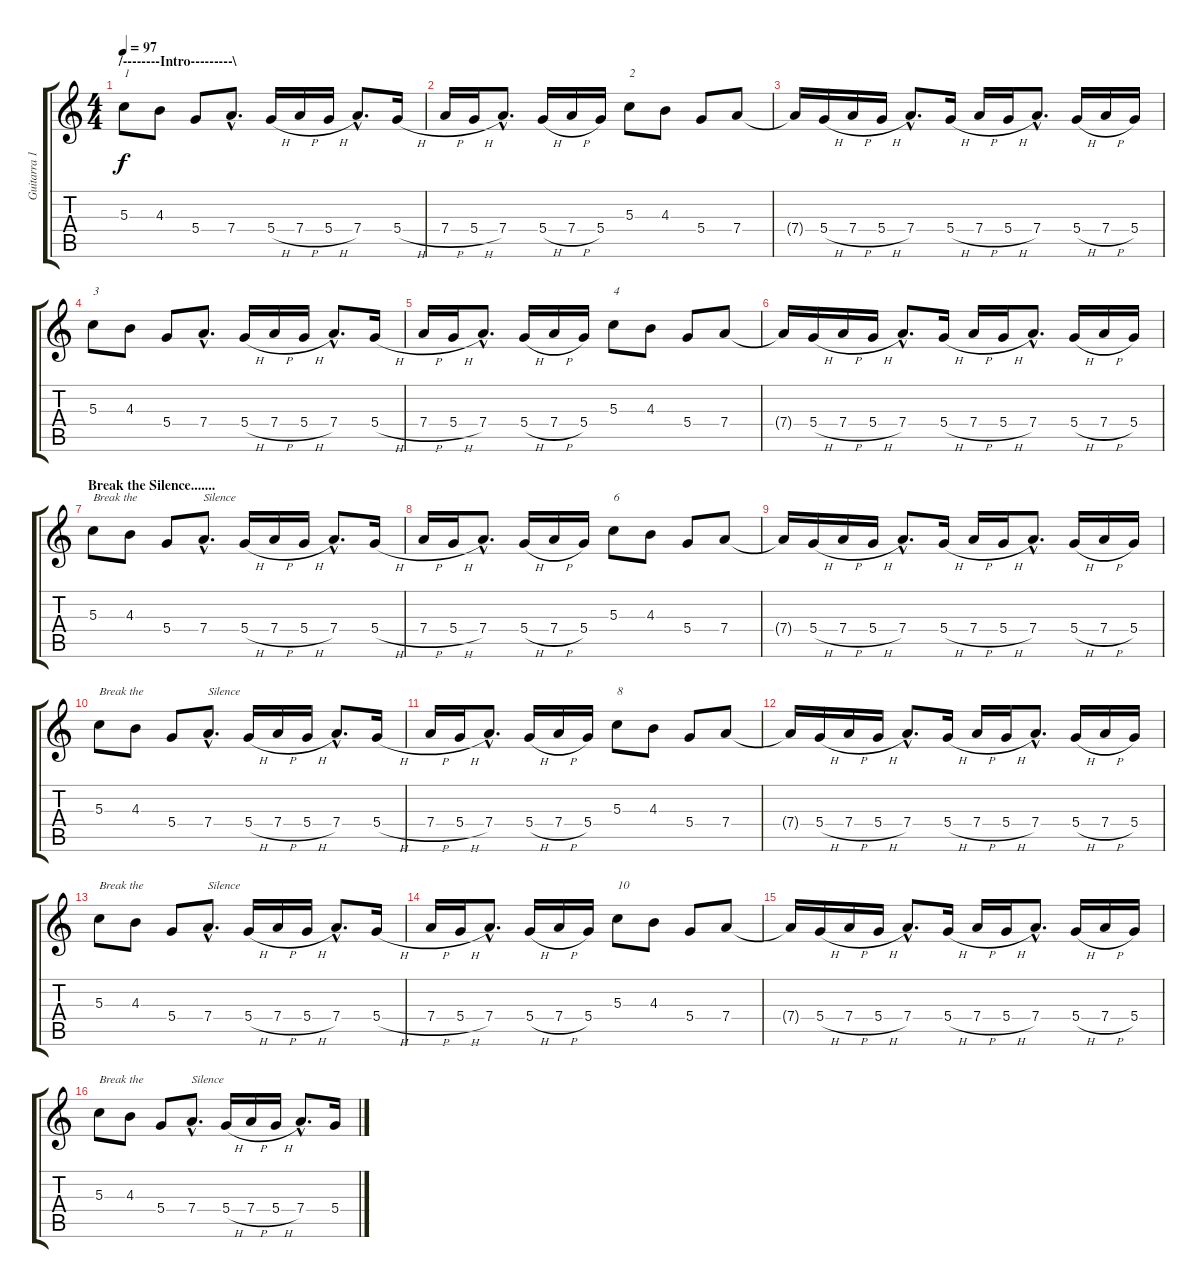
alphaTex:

\track ("Guitarra 1" "Guitarra 1") {instrument electricguitarclean}
\staff {score tabs}
\tuning (E4 B3 G3 D3 A2 E2) {hide}
\ts (4 4)
\section ("" "/--------Intro---------\\")
\tempo 97
\clef g2
\ks c
5.3.8{txt "1" dy f instrument electricguitarclean} 4.3.8 5.4.8 7.4{hac}.8{d} 5.4{h}.16 7.4{h}.16 5.4{h}.16 7.4{hac}.8{d} 5.4{h}.16 |
7.4{h}.16 5.4{h}.16 7.4{hac}.8{d} 5.4{h}.16 7.4{h}.16 5.4.16 5.3.8{txt "2"} 4.3.8 5.4.8 7.4.8 |
7.4{t}.16 5.4{h}.16 7.4{h}.16 5.4{h}.16 7.4{hac}.8{d} 5.4{h}.16 7.4{h}.16 5.4{h}.16 7.4{hac}.8{d} 5.4{h}.16 7.4{h}.16 5.4.16 |
5.3.8{txt "3"} 4.3.8 5.4.8 7.4{hac}.8{d} 5.4{h}.16 7.4{h}.16 5.4{h}.16 7.4{hac}.8{d} 5.4{h}.16 |
7.4{h}.16 5.4{h}.16 7.4{hac}.8{d} 5.4{h}.16 7.4{h}.16 5.4.16 5.3.8{txt "4"} 4.3.8 5.4.8 7.4.8 |
7.4{t}.16 5.4{h}.16 7.4{h}.16 5.4{h}.16 7.4{hac}.8{d} 5.4{h}.16 7.4{h}.16 5.4{h}.16 7.4{hac}.8{d} 5.4{h}.16 7.4{h}.16 5.4.16 |
\section ("" "Break the Silence.......")
5.3.8{txt "Break the"} 4.3.8 5.4.8 7.4{hac}.8{d txt "Silence"} 5.4{h}.16 7.4{h}.16 5.4{h}.16 7.4{hac}.8{d} 5.4{h}.16 |
7.4{h}.16 5.4{h}.16 7.4{hac}.8{d} 5.4{h}.16 7.4{h}.16 5.4.16 5.3.8{txt "6"} 4.3.8 5.4.8 7.4.8 |
7.4{t}.16 5.4{h}.16 7.4{h}.16 5.4{h}.16 7.4{hac}.8{d} 5.4{h}.16 7.4{h}.16 5.4{h}.16 7.4{hac}.8{d} 5.4{h}.16 7.4{h}.16 5.4.16 |
5.3.8{txt "Break the"} 4.3.8 5.4.8 7.4{hac}.8{d txt "Silence"} 5.4{h}.16 7.4{h}.16 5.4{h}.16 7.4{hac}.8{d} 5.4{h}.16 |
7.4{h}.16 5.4{h}.16 7.4{hac}.8{d} 5.4{h}.16 7.4{h}.16 5.4.16 5.3.8{txt "8"} 4.3.8 5.4.8 7.4.8 |
7.4{t}.16 5.4{h}.16 7.4{h}.16 5.4{h}.16 7.4{hac}.8{d} 5.4{h}.16 7.4{h}.16 5.4{h}.16 7.4{hac}.8{d} 5.4{h}.16 7.4{h}.16 5.4.16 |
5.3.8{txt "Break the "} 4.3.8 5.4.8 7.4{hac}.8{d txt "Silence"} 5.4{h}.16 7.4{h}.16 5.4{h}.16 7.4{hac}.8{d} 5.4{h}.16 |
7.4{h}.16 5.4{h}.16 7.4{hac}.8{d} 5.4{h}.16 7.4{h}.16 5.4.16 5.3.8{txt "10"} 4.3.8 5.4.8 7.4.8 |
7.4{t}.16 5.4{h}.16 7.4{h}.16 5.4{h}.16 7.4{hac}.8{d} 5.4{h}.16 7.4{h}.16 5.4{h}.16 7.4{hac}.8{d} 5.4{h}.16 7.4{h}.16 5.4.16 |
5.3.8{txt "Break the"} 4.3.8 5.4.8 7.4{hac}.8{d txt "Silence"} 5.4{h}.16 7.4{h}.16 5.4{h}.16 7.4{hac}.8{d} 5.4{h}.16
